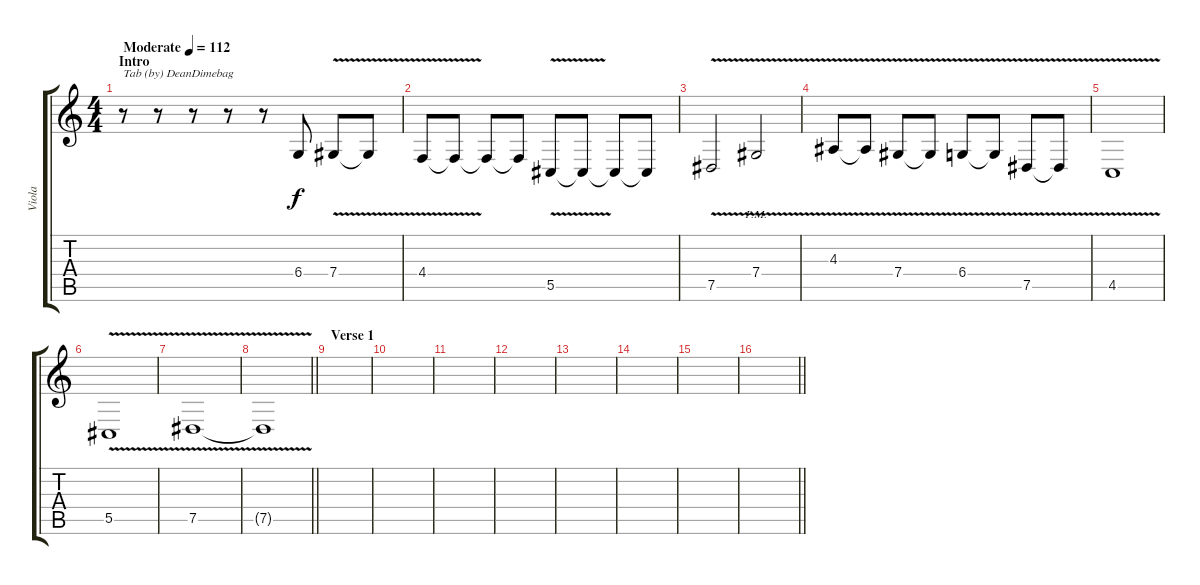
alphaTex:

\track ("Viola" "Viola") {instrument viola}
\staff {score tabs}
\tuning (Eb4 Bb3 Gb3 Db3 Ab2 Db2) {hide}
\ts (4 4)
\section ("" "Intro")
\tempo (112 "Moderate")
\clef g2
\ks c
r.8{txt "Tab (by) DeanDimebag" dy f instrument viola} r.8 r.8 r.8 r.8 6.4.8 7.4{v}.8 7.4{t}.8 |
4.4{v}.8 4.4{t}.8 4.4{t}.8 4.4{t}.8 5.5{v}.8 5.5{t}.8 5.5{t}.8 5.5{t}.8 |
7.5{v}.2 7.4{v pm}.2 |
4.3{v}.8 4.3{t}.8 7.4{v}.8 7.4{t}.8 6.4{v}.8 6.4{t}.8 7.5{v}.8 7.5{t}.8 |
4.5{v}.1 |
5.5{v}.1 |
7.5{v}.1 |
\barLineRight lightlight
7.5{t}.1 |
\section ("" "Verse 1")
|
|
|
|
|
|
|
\barLineRight lightlight
